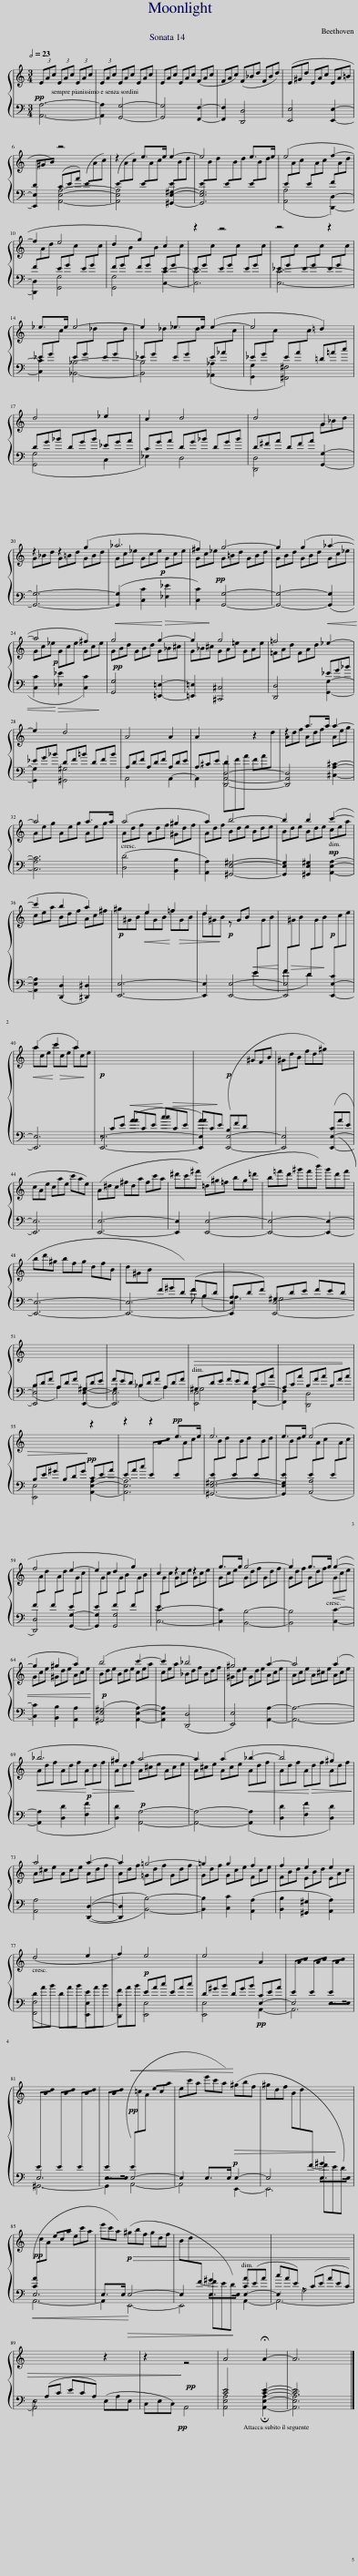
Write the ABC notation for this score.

X:1
%%score { ( 1 3 ) | ( 2 4 ) }
L:1/8
Q:1/2=23
M:3/4
I:linebreak $
K:C
V:1 treble
V:3 treble
V:2 bass
V:4 bass
V:1
 (3EAc (3EAc (3EAc | (3EAc (3EAc (3EAc | (3EAc (3EAc (3(FAc | (3FAc) (3(F_Bd (3FBd) | (3(E^Gd (3EAc (3EA=B |$ %5
[I:staff +1] (3D[I:staff -1]^GB) z4 | z2 e>e e2- | e4 e>e | (e4 f2- |$ f2 e4 | %10
 d2 g2) c2 | z2 z4 | z4 z2 |$ _e>e e4- | e2 _e>e (e2- | %15
 e4 =d2) |$ d4 _e2 | c2 d4 | d4 G2 |$ z2 z2 (g2 | %20
 _a6 | ^f2) g4- | g2 (g2 _a2- |$ a4 ^f2) | g4 g2- | %25
 g2 g4 | =f4 _e2- |$ e2 d4 | A4 A2 | A2[I:staff +1] D2[I:staff -1] z2 | %30
 z2 a>a a2- |$ a4 a>a | (a4 ^g2 | a2) b4- | b2 b2 (c'2- |$ %35
 c'2 b2 a2) |!p! (3^g^GB!<(! e2!<)! =f2 | d2!p! (3z ^GB!<(![I:staff +1] (E2!<)! | F2 D2)!p! (3C[I:staff -1]ce |$!<(! (a2!<)! c'2 a2) | %40
!p! (3z[I:staff +1] CE!<(! (A2!<)! c2 | A2)!p! (3(B,FD[I:staff -1] (3^GFB | (3^GdB (3fd^g)[I:staff +1] (3(CAE |$[I:staff -1] (3cAe (3cae (3c'ae) | (3(A^dc (3^fda (3fc'a | %45
 (3^d'c'^f') (3(=d^g=f (3bg=d' | (3b=f'd' (3^g'f'b') (3(g'd'f' |$ (3bd'^g (3bfg (3dfB | (3d^GB[I:staff +1] (3F^GD) (3(FB,D | (3A,DF) (3^G,DE (3FED |$ %50
 (3B,DF (3A,DF (3^G,DE | (3FED (3_B,DF (3A,DF |!>(! (3^G,DE (3FED (3A,CA | (3A,CA (3B,FA (3B,FA |$ (3B,E^G (3B,DG!>)![I:staff -1] z2 | %55
 z2 z2!pp! e>e | e6 | e>e (e4 |$ f4 e2- | e2 d2 g2) | %60
 c2 z2 z2 | g>g g4- | g2 g>g!<(! (g2- |$ g2 ^g2 a2)!<)! |!p! (b4 c'2- | %65
 c'2 _b4 | ^g4) a2- | a4 (a2 |$!<(! _b6!<)! | ^g2) a4- | %70
 a2 (a2!<(! _b2- | b4!<)! ^g2) |$!p! a4 a2- | a2 =g4- | =g2 g2 f2 | %75
 f2 e2 e2 |$ (d4 e2 | f2)!p! e4 | e4[I:staff +1] (3CEA | (3E[I:staff -1]Ac[I:staff +1] (3E[I:staff -1]Ac[I:staff +1] (3E[I:staff -1]Ac |$ %80
[I:staff +1] (3E[I:staff -1]Bd[I:staff +1] (3E[I:staff -1]Bd[I:staff +1] (3E[I:staff -1]Bd |[I:staff +1] (3E[I:staff -1]Bd!pp!!<(![I:staff +1] (3(E[I:staff -1]=cA (3eca | (3ec'a (3e'c'a)!<)!!>(! (3(^gbf | (3^gdf (3Bd[I:staff +1]F- (3FED)!>)! |$!pp! (3([CA][I:staff -1]cA (3eca (3ec'a | %85
 (3e'c'a)!p!!>(! (3(^gbf (3gdf | (3Bd[I:staff +1]F- (3FED) (3[CA](EA | (3cAE)[I:staff -1] (3z[I:staff +1] (CE (3AEC) |$[I:staff -1] (3z[I:staff +1] (A,C (3ECA,)[I:staff -1] z2 | z2!>)! z4 | %90
 A4 !fermata!A2- | A6 |] %92
V:2
!pp! [A,,A,]6- | [A,,A,]2 [G,,G,]4- | [G,,G,]4 [F,,F,]2- | [F,,F,]2 [D,,D,]4 | [E,,E,]4 [E,,E,]2- |$ %5
 [E,,E,]2 [A,,E,A,]4- | [A,,E,A,]4 [^G,,E,^G,]2- | [G,,E,G,]6 | ([A,,A,]4 [D,,D,]2-) |$ [D,,D,]2 [G,,G,]4 | %10
 [G,,G,]4 [C,C]2- | [C,C]6 | [C,C]6- |$ [C,C]2 [_B,,_B,]4- | [B,,B,]4 ([_A,,_A,]2 | %15
 [G,,G,]2 [^F,,^F,]4) |$ ([G,,G,]4 C,2 | _E,2) D,4 | [D,,D,]4 [G,,G,]2- |$ [G,,G,]6- | %20
!<(! ([G,,G,]2 [C,C]2!<)!!>(! [_E,_E]2 | [C,C]2)!>)!!pp! [G,,G,]4- | [G,,G,]4-!<(! ([G,,G,]2 |$ [C,C]2!<)!!p!!>(! [_E,_E]2 [C,C]2)!>)! |!pp! [G,,G,]4 [=E,,=E,]2- | %25
 [=E,,=E,]2 [^C,,^C,]4 | [D,,D,]4 [G,,G,]2- |$ [G,,G,]2 [^G,,^G,]4 | A,,4 A,,2- | A,,2 [D,,A,,D,]4- | %30
 [D,,A,,D,]4 [^C,A,^C]2- |$ [C,A,C]6 | ([D,D]4 [B,,B,]2 | [A,,A,]2) [^G,,E,^G,]4- | [G,,E,G,]2 [^G,,E,^G,]2!mp! [A,,E,A,]2- |$ %35
 [A,,E,A,]2 ([D,,D,]2 [^D,,^D,]2) | [E,,E,]6- | [E,,E,]2 [E,,E,]4- | [E,,E,]4 [E,,E,]2- |$ [E,,E,]6 | %40
 [E,,E,]6- | [E,,E,]2 [E,,E,]4- | [E,,E,]4 [E,,E,]2- |$ [E,,E,]6 | [E,,E,]6- | %45
 [E,,E,]2 [E,,E,]4- | [E,,E,]4- [E,,E,]2- |$ [E,,E,]6- | [E,,E,]6- | [E,,E,]2 [E,,E,]4- |$ %50
 [E,,E,]4 [E,,E,]2- | [E,,E,]6 | [E,,E,]4 [F,,F,]2- | [F,,F,]2 [D,,D,]4 |$ [E,,E,]4!pp! [A,,E,A,]2- | %55
 [A,,E,A,]6 | [^G,,E,^G,]6- | [G,,E,G,]2 ([A,,A,]4 |$ [D,,D,]4) [G,,G,]2- | [G,,G,]2 [G,,G,]4 | %60
 [C,C]6- | [C,C]2 [B,,B,]4- | [B,,B,]4 [C,C]2- |$ [C,C]2 [B,,B,]2 [A,,A,]2 | ([^G,,E,^G,]4 [A,,E,A,]2-) | %65
 [A,,E,A,]2 ([D,,D,]4 | [E,,E,]4) [A,,A,]2- | [A,,A,]6- |$ ([A,,A,]2 [D,D]2!p! [F,F]2 | [D,D]2)!p! [A,,A,]4- | %70
 [A,,A,]4- ([A,,A,]2 | [D,D]2 [F,F]2 [D,D]2) |$ [A,,A,]4 (([D,,D,]2- | [D,,D,]2 [B,,B,]4-)) | [B,,B,]2 [C,C]2 ([A,,A,]2 | %75
 [B,,B,]2 [^G,,^G,]2 [A,,A,]2) |$ ([F,,F,]4 [E,,E,]2 | [D,,D,]2) [E,,E,]4 | [E,,E,]4!pp! E,2- | E,4 E,>E, |$ %80
 E,6 | E,>E, E,4- | E,2 E,>E,!p! E,2- | E,4 E,>E, |$!<(! E,6 | %85
 E,>E,!<)!!>(! E,4- | E,2 E,>E,!>)! E,2- | E,2 A,4 |$ E,4 (3(E,A,E, | (3C,E,C,)!pp!!pp! A,,4 | %90
 [A,,E,A,]4 !fermata![A,,E,A,]2- | [A,,E,A,]6 |] %92
V:3
 x6 | x6 | x6 | x6 | x6 |$ %5
 x2[I:staff +1] (3(CEA) (3(E[I:staff -1]Ac) |[I:staff +1] (3(E[I:staff -1]Ac)[I:staff +1] (3E[I:staff -1]Ac[I:staff +1] (3E[I:staff -1]Bd |[I:staff +1] (3E[I:staff -1]Bd[I:staff +1] (3E[I:staff -1]Bd[I:staff +1] (3E[I:staff -1]Bd |[I:staff +1] (3E[I:staff -1]Ac[I:staff +1] (3E[I:staff -1]Ac[I:staff +1] (3F[I:staff -1]Ad |$[I:staff +1] (3F[I:staff -1]Ad[I:staff +1] (3EG[I:staff -1]c[I:staff +1] (3EG[I:staff -1]c | %10
[I:staff +1] (3FG[I:staff -1]B[I:staff +1] (3FG[I:staff -1]B[I:staff +1] (3EG[I:staff -1]c |[I:staff +1] (3EG[I:staff -1]c[I:staff +1] (3EG[I:staff -1]c[I:staff +1] (3EG[I:staff -1]c |[I:staff +1] (3_EG[I:staff -1]c[I:staff +1] (3EG[I:staff -1]c[I:staff +1] (3EG[I:staff -1]c |$[I:staff +1] (3_EG[I:staff -1]c[I:staff +1] (3EG[I:staff -1]_d[I:staff +1] (3EG[I:staff -1]d |[I:staff +1] (3_EG[I:staff -1]_d[I:staff +1] (3EG[I:staff -1]d[I:staff +1] (3E_A[I:staff -1]c | %15
[I:staff +1] (3_EG[I:staff -1]c[I:staff +1] (3EA[I:staff -1]c[I:staff +1] (3=D=Ac |$ (3DG_B (3DGB (3_EGA | (3CGA (3DG_B (3DGB | (3D^FA (3DFA[I:staff -1] (3G_Bd |$ (3G_Bd (3G=Bd (3GBd | %20
 (3Gc_e (3Gce!p! (3Gce | (3Gc_e (3G=Bd (3GBd | (3GBd (3GBd (3Gc_e |$ (3Gc_e (3Gce (3Gce | (3GBd (3GBd (3G_B^c | %25
 (3G_B^c (3GA=e (3GAe | (3=FAd (3FAd[I:staff +1] (3_EG_B |$ (3_EG_B (3DF=B (3DFB | (3A,DF (3A,DF (3A,DE | (3A,^CE (3DFA (3FA[I:staff -1]d | %30
 (3Adf (3Adf (3Aeg |$ (3Aeg (3Aeg (3Aeg | (3Adf (3Adf (3^Gdf | (3Adf (3Bde (3Bde | (3Bde (3Bde (3cea |$ %35
 (3cea (3Bdf (3Ac^f | x2 (3e^GB (3f!>(!GB | (3d^G!>)!B x2[I:staff +1] (3E[I:staff -1]GB |[I:staff +1] (3F!>(![I:staff -1]^GB[I:staff +1] (3D[I:staff -1]G!>)!B x2 |$ (3ace (3c'!>(!ce (3ac!>)!e | %40
 x2[I:staff +1] (3ACE (3c!>(!CE | (3AC!>)!E x4 | x6 |$ x6 | x6 | %45
 x6 | x6 |$ x6 | x4 (3:2:2F (B,2 | (3:2:1A,3) ^G,4 |$ %50
 (B,2 A,2) ^G,2- | G,2 (_B,2 A,2) | ^G,4 x2 | x6 |$ x4 (3CEA | %55
 (3EAc (3E[I:staff -1]Ac[I:staff +1] (3E[I:staff -1]Ac |[I:staff +1] (3E[I:staff -1]Bd[I:staff +1] (3E[I:staff -1]Bd[I:staff +1] (3E[I:staff -1]Bd |[I:staff +1] (3E[I:staff -1]Bd[I:staff +1] (3E[I:staff -1]Ac[I:staff +1] (3E[I:staff -1]Ac |$[I:staff +1] (3F[I:staff -1]Ad[I:staff +1] (3F[I:staff -1]Ad[I:staff +1] (3E[I:staff -1]Gc |[I:staff +1] (3E[I:staff -1]Gc[I:staff +1] (3F[I:staff -1]GB[I:staff +1] (3F[I:staff -1]GB | %60
[I:staff +1] (3E[I:staff -1]Gc (3Gce (3Gce | (3Gce (3Gdf (3Gdf | (3Gdf (3Gdf (3Gce |$ (3Gce (3^Gde (3Ace | (3Bde (3Bde (3cea | %65
 (3cea (3_Bdf (3Bdf | (3^Gde (3Gde (3Ace | (3Ace (3A^ce (3Ace |$ (3Adf (3Adf (3A!>(!df | (3Adf!>)! (3A^ce (3Ace | %70
 (3A^ce (3Ace (3Adf | (3Adf!p! (3A!>(!df (3Adf!>)! |$ (3A^ce (3Ace (3Adf | (3Adf (3=Gdf (3Gdf | (3Gdf (3Gce (3Fce | %75
 (3FBd (3EBd (3EAc |$[I:staff +1] (3DAB (3DAB (3EAB | (3FAB (3EAc (3EAc | (3D^GB (3DGB[I:staff -1] A2 | x6 |$ %80
 x6 | x6 | x6 | x4[I:staff +1] ^G2 |$ x6 | %85
 x6 | x2 ^G2 x2 | x6 |$ x6 | x6 | %90
 [CE]4 [CE]2- | [CE]6 |] %92
V:4
 x6 | x6 | x6 | x6 | x6 |$ %5
 x6 | x6 | x6 | x6 |$ x6 | %10
 x6 | x6 | x6 |$ x6 | x6 | %15
 x6 |$ x6 | x6 | x6 |$ x6 | %20
 x6 | x6 | x6 |$ x6 | x6 | %25
 x6 | x6 |$ x6 | x6 | x6 | %30
 x6 |$ x6 | x6 | x6 | x6 |$ %35
 x6 | x6 | x6 | x6 |$ x6 | %40
 x6 | x6 | x6 |$ x6 | x6 | %45
 x6 | x6 |$ x6 | x6 | x6 |$ %50
 x6 | x6 | x6 | x6 |$ x6 | %55
 x6 | x6 | x6 |$ x6 | x6 | %60
 x6 | x6 | x6 |$ x6 | x6 | %65
 x6 | x6 | x6 |$ x6 | x6 | %70
 x6 | x6 |$ x6 | x6 | x6 | %75
 x6 |$ x6 | x6 | x4 A,,2- | A,,6 |$ %80
 ^G,,6- | G,,2 A,,4- | A,,4 E,,2- | E,,6 |$ A,,6- | %85
 A,,2 E,,4- | E,,4 A,,2- | A,,6- |$ A,,4 x2 | x6 | %90
 x6 | x6 |] %92
